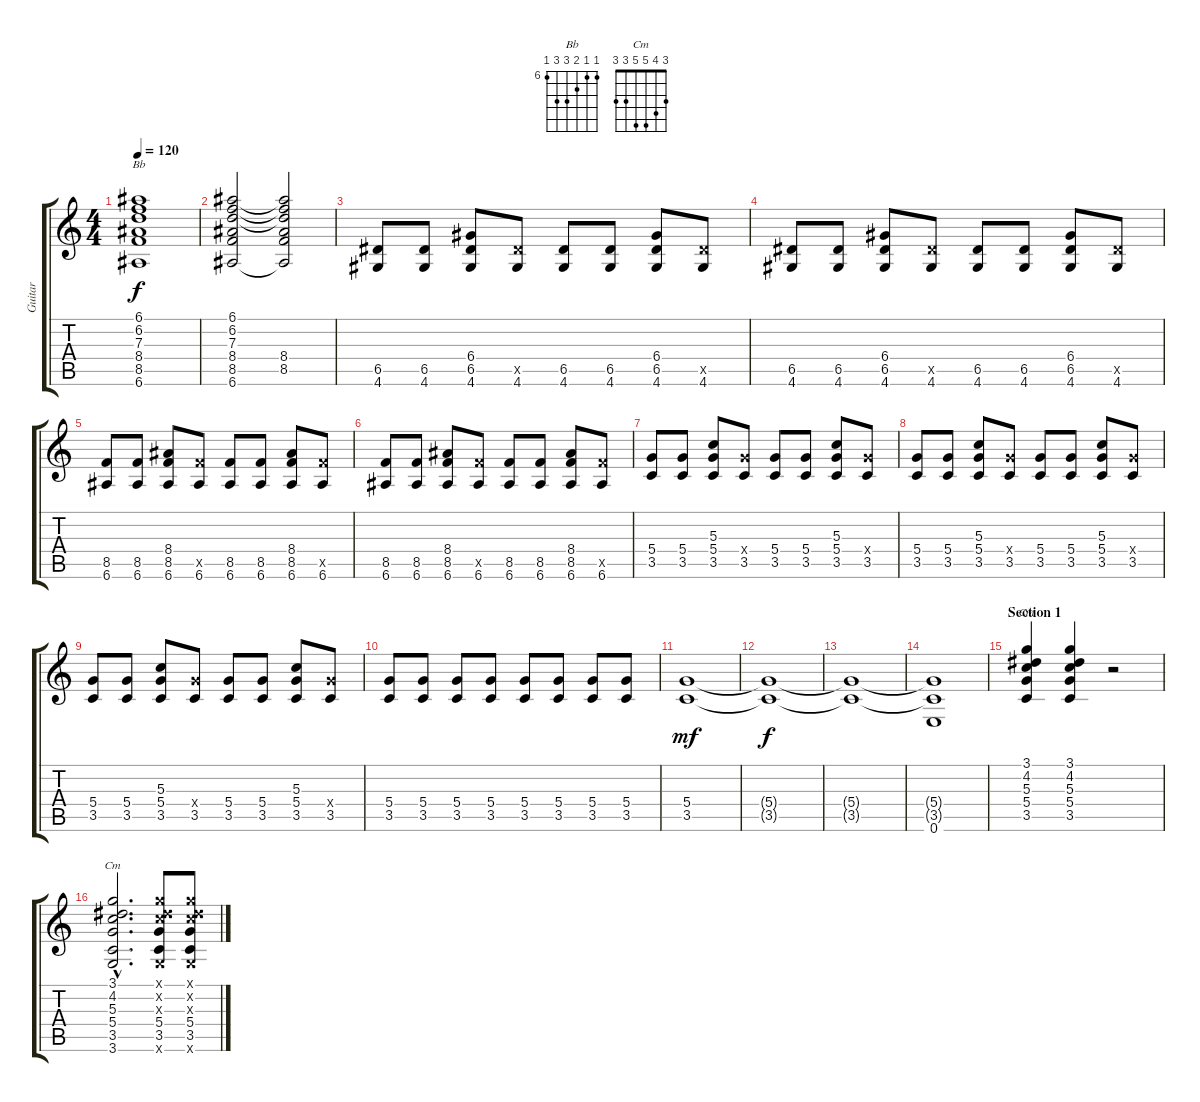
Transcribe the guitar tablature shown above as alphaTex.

\track ("Guitar" "Guitar") {instrument distortionguitar}
\staff {score tabs}
\tuning (E4 B3 G3 D3 A2 E2) {hide}
\chord ("Bb" 6 6 7 8 8 6) {firstfret 6}
\chord ("Cm" 3 4 5 5 3 x)
\chord ("Cm" 3 4 5 5 3 3)
\ts (4 4)
\tempo 120
\clef g2
\ks c
(6.1 6.2 7.3 8.4 8.5 6.6).1{ch "Bb" dy f} |
(6.1 6.2 7.3 8.4 8.5 6.6).2 (6.1{t} 6.2{t} 7.3{t} 8.4 8.5 6.6{t}).2 |
(6.5 4.6).8 (6.5 4.6).8 (6.4 6.5 4.6).8 (6.5{x} 4.6).8 (6.5 4.6).8 (6.5 4.6).8 (6.4 6.5 4.6).8 (6.5{x} 4.6).8 |
(6.5 4.6).8 (6.5 4.6).8 (6.4 6.5 4.6).8 (6.5{x} 4.6).8 (6.5 4.6).8 (6.5 4.6).8 (6.4 6.5 4.6).8 (6.5{x} 4.6).8 |
(8.5 6.6).8 (8.5 6.6).8 (8.4 8.5 6.6).8 (8.5{x} 6.6).8 (8.5 6.6).8 (8.5 6.6).8 (8.4 8.5 6.6).8 (8.5{x} 6.6).8 |
(8.5 6.6).8 (8.5 6.6).8 (8.4 8.5 6.6).8 (8.5{x} 6.6).8 (8.5 6.6).8 (8.5 6.6).8 (8.4 8.5 6.6).8 (8.5{x} 6.6).8 |
(5.4 3.5).8 (5.4 3.5).8 (5.3 5.4 3.5).8 (5.4{x} 3.5).8 (5.4 3.5).8 (5.4 3.5).8 (5.3 5.4 3.5).8 (5.4{x} 3.5).8 |
(5.4 3.5).8 (5.4 3.5).8 (5.3 5.4 3.5).8 (5.4{x} 3.5).8 (5.4 3.5).8 (5.4 3.5).8 (5.3 5.4 3.5).8 (5.4{x} 3.5).8 |
(5.4 3.5).8 (5.4 3.5).8 (5.3 5.4 3.5).8 (5.4{x} 3.5).8 (5.4 3.5).8 (5.4 3.5).8 (5.3 5.4 3.5).8 (5.4{x} 3.5).8 |
(5.4 3.5).8{volume 14 instrument overdrivenguitar} (5.4 3.5).8 (5.4 3.5).8 (5.4 3.5).8 (5.4 3.5).8 (5.4 3.5).8 (5.4 3.5).8 (5.4 3.5).8 |
(5.4 3.5).1{dy mf volume 13 instrument distortionguitar} |
(5.4{t} 3.5{t}).1{dy f} |
(5.4{t} 3.5{t}).1 |
(5.4{t} 3.5{t} 0.6).1 |
\section ("" "Section 1")
(3.1 4.2 5.3 5.4 3.5).4{ch "Cm"} (3.1 4.2 5.3 5.4 3.5).4 r.2 |
(3.1{hac} 4.2{hac} 5.3{hac} 5.4{hac} 3.5{hac} 3.6{hac}).2{d ch "Cm"} (3.1{x} 4.2{x} 5.3{x} 5.4 3.5 3.6{x}).8 (3.1{x} 4.2{x} 5.3{x} 5.4 3.5 3.6{x}).8
